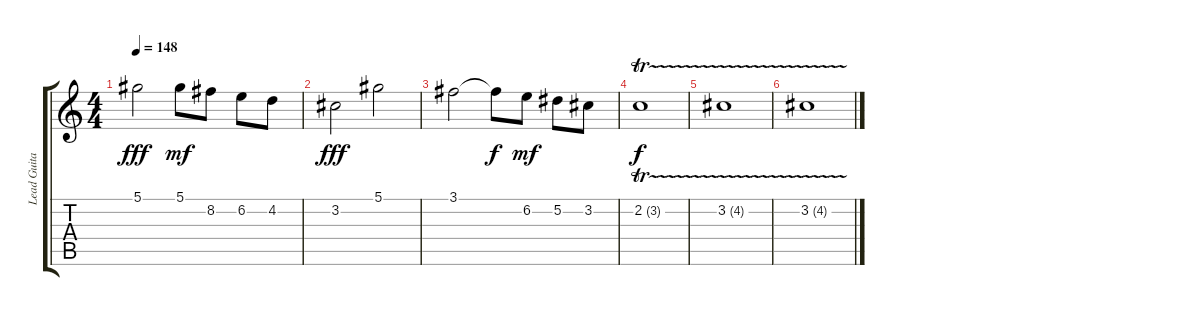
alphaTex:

\track ("" "Lead Guita") {instrument overdrivenguitar}
\staff {score tabs}
\tuning (Eb4 Bb3 Gb3 Db3 Ab2 Eb2) {hide}
\ts (4 4)
\tempo 148
\clef g2
\ks c
5.1.2{dy fff} 5.1.8{dy mf} 8.2.8 6.2.8 4.2.8 |
3.2.2{dy fff} 5.1.2 |
3.1.2 3.1{t}.8{dy f} 6.2.8{dy mf} 5.2.8 3.2.8 |
2.2{tr (3 16)}.1{dy f} |
3.2{tr (4 16)}.1 |
3.2{tr (4 16)}.1
